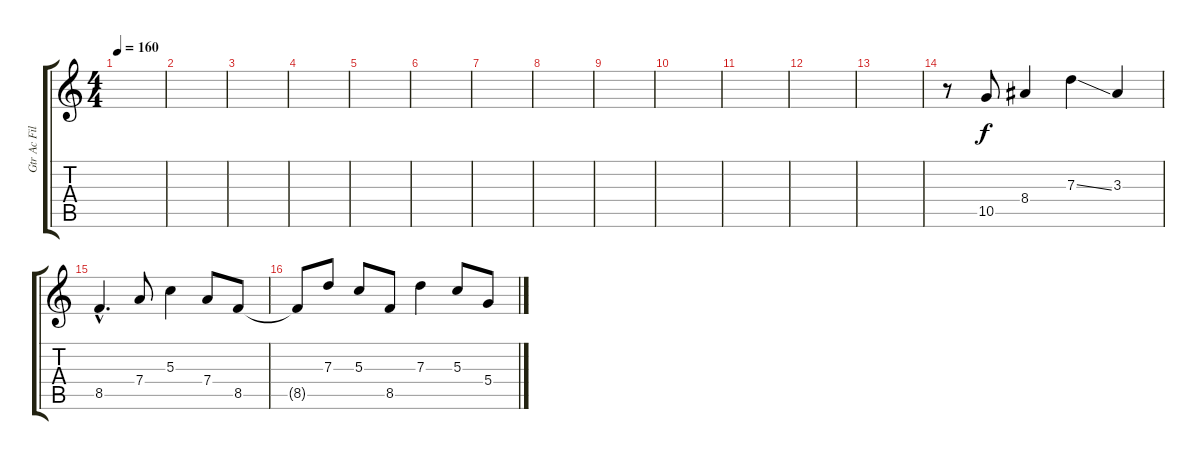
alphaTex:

\track ("Gtr Ac Fill" "Gtr Ac Fil") {instrument acousticguitarsteel}
\staff {score tabs}
\tuning (E4 B3 G3 D3 A2 E2) {hide}
\ts (4 4)
\tempo 160
\clef g2
\ks c
|
|
|
|
|
|
|
|
|
|
|
|
|
r.8 10.5.8 8.4.4 7.3{ss}.4 3.3.4 |
8.5{hac}.4{d} 7.4.8 5.3.4 7.4.8 8.5.8 |
8.5{t}.8 7.3.8 5.3.8 8.5.8 7.3.4 5.3.8 5.4.8
